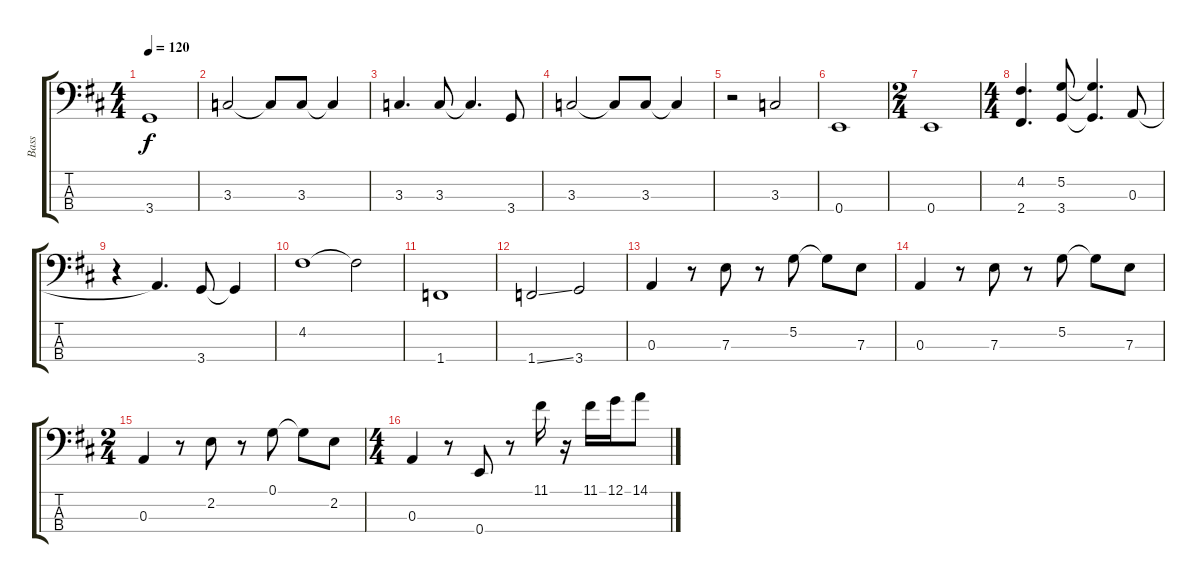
\track ("Bass" "Bass") {instrument electricbassfinger}
\staff {score tabs}
\tuning (G2 D2 A1 E1) {hide}
\ts (4 4)
\tempo 120
\clef f4
\ks d
3.4{t}.1{dy f} |
3.3.2 3.3{t}.8 3.3.8 3.3{t}.4 |
3.3.4{d} 3.3.8 3.3{t}.4{d} 3.4.8 |
3.3.2 3.3{t}.8 3.3.8 3.3{t}.4 |
r.2 3.3.2 |
0.4.1 |
\ts (2 4)
0.4.1 |
\ts (4 4)
(4.2 2.4).4{d} (5.2 3.4).8 (5.2{t} 3.4{t}).4{d} 0.3.8 |
r.4 0.3{t}.4{d} 3.4.8 3.4{t}.4 |
4.2.1 4.2{t}.2 |
1.4.1 |
1.4{ss}.2 3.4.2 |
0.3.4 r.8 7.3.8 r.8 5.2.8 5.2{t}.8 7.3.8 |
0.3.4 r.8 7.3.8 r.8 5.2.8 5.2{t}.8 7.3.8 |
\ts (2 4)
0.3.4 r.8 2.2.8 r.8 0.1.8 0.1{t}.8 2.2.8 |
\ts (4 4)
0.3.4 r.8 0.4.8 r.8 11.1.16 r.16 11.1.16 12.1.16 14.1.8
